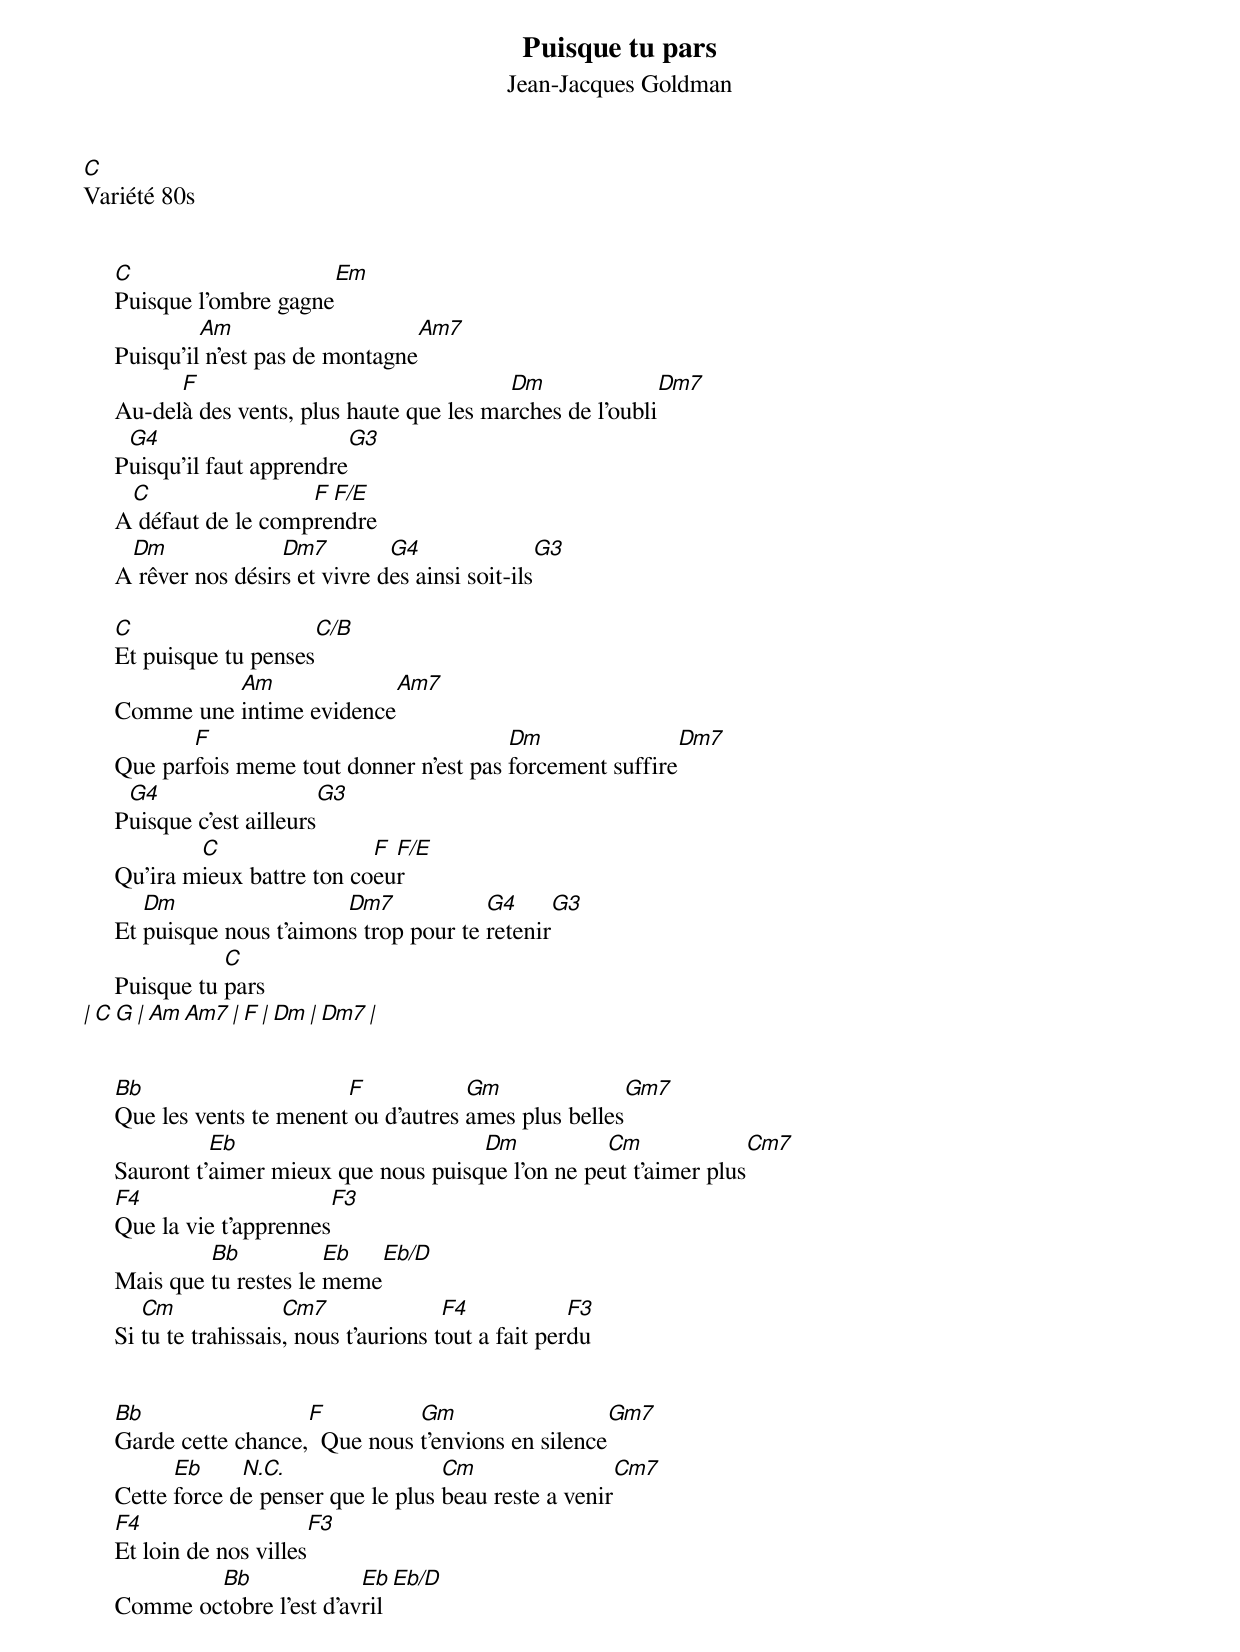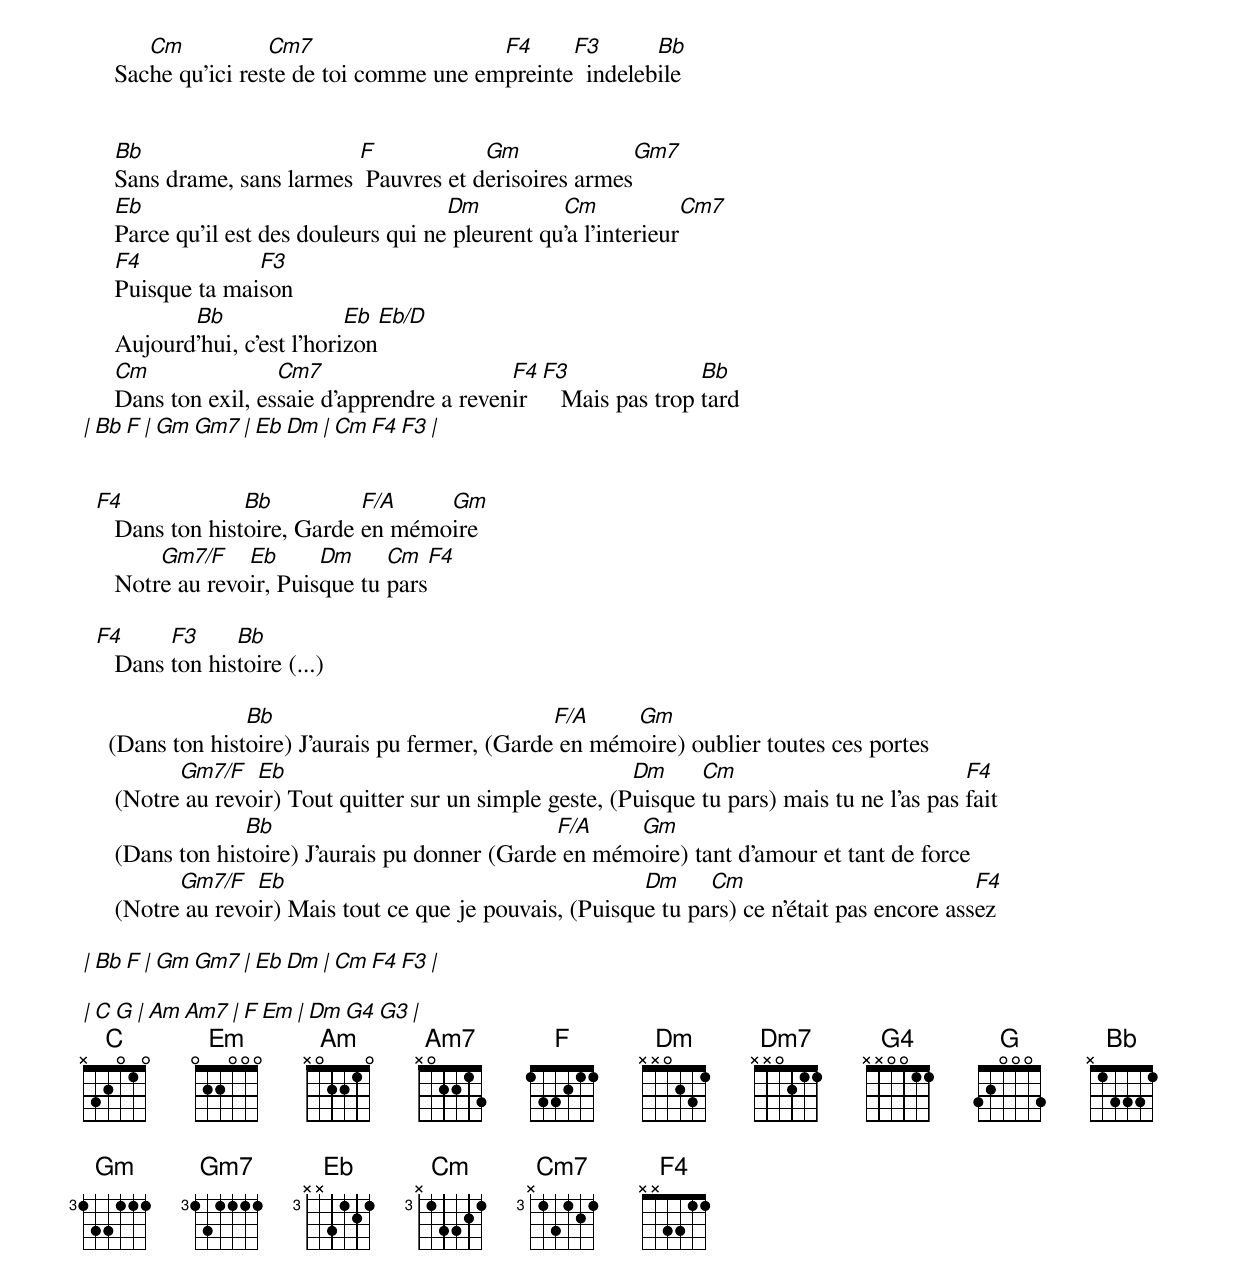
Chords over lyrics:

Puisque tu pars
Jean-Jacques Goldman
C
Variété 80s


     C                      Em
     Puisque l'ombre gagne
              Am                     Am7
     Puisqu'il n'est pas de montagne
           F                                 Dm               Dm7
     Au-delà des vents, plus haute que les marches de l'oubli
      G4                      G3
     Puisqu'il faut apprendre
      C                 F F/E
     A défaut de le comprendre
      Dm              Dm7         G4               G3
     A rêver nos désirs et vivre des ainsi soit-ils

     C                      C/B
     Et puisque tu penses
               Am                     Am7
     Comme une intime evidence
            F                               Dm               Dm7
     Que parfois meme tout donner n'est pas forcement suffire
      G4                      G3
     Puisque c'est ailleurs
             C                 F F/E
     Qu'ira mieux battre ton coeur
        Dm                  Dm7            G4       G3
     Et puisque nous t'aimons trop pour te retenir
                C
     Puisque tu pars
             | C  G | Am  Am7 | F | Dm | Dm7 |


     Bb                     F            Gm               Gm7
     Que les vents te menent ou d'autres ames plus belles
               Eb                        Dm           Cm              Cm7
     Sauront t'aimer mieux que nous puisque l'on ne peut t'aimer plus
     F4                     F3
     Que la vie t'apprennes
              Bb           Eb   Eb/D
     Mais que tu restes le meme
        Cm              Cm7               F4            F3
     Si tu te trahissais, nous t'aurions tout a fait perdu


     Bb                 F          Gm                   Gm7
     Garde cette chance,  Que nous t'envions en silence
           Eb     N.C.                 Cm                 Cm7
     Cette force de penser que le plus beau reste a venir
     F4                    F3
     Et loin de nos villes
             Bb              Eb  Eb/D
     Comme octobre l'est d'avril
        Cm           Cm7                   F4     F3       Bb
     Sache qu'ici reste de toi comme une empreinte  indelebile


     Bb                      F            Gm               Gm7
     Sans drame, sans larmes  Pauvres et derisoires armes
     Eb                                 Dm          Cm                Cm7
     Parce qu'il est des douleurs qui ne pleurent qu'a l'interieur
     F4            F3
     Puisque ta maison
            Bb                Eb  Eb/D
     Aujourd'hui, c'est l'horizon
     Cm               Cm7                     F4 F3               Bb
     Dans ton exil, essaie d'apprendre a revenir    Mais pas trop tard
       | Bb   F | Gm   Gm7 | Eb   Dm | Cm  F4 F3 |


  F4              Bb          F/A    Gm
     Dans ton histoire, Garde en mémoire
         Gm7/F    Eb      Dm     Cm    F4
     Notre au revoir, Puisque tu pars

  F4      F3     Bb
     Dans ton histoire (...)

                  Bb                              F/A    Gm
    (Dans ton histoire) J'aurais pu fermer, (Garde en mémoire) oublier toutes ces portes
           Gm7/F   Eb                                      Dm     Cm                           F4
     (Notre au revoir) Tout quitter sur un simple geste, (Puisque tu pars) mais tu ne l'as pas fait
                  Bb                              F/A    Gm
     (Dans ton histoire) J'aurais pu donner (Garde en mémoire) tant d'amour et tant de force
           Gm7/F   Eb                                      Dm     Cm                           F4
     (Notre au revoir) Mais tout ce que je pouvais, (Puisque tu pars) ce n'était pas encore assez

       | Bb   F | Gm   Gm7 | Eb   Dm | Cm  F4 F3 |

       | C   G | Am   Am7 | F   Em | Dm  G4 G3 |
